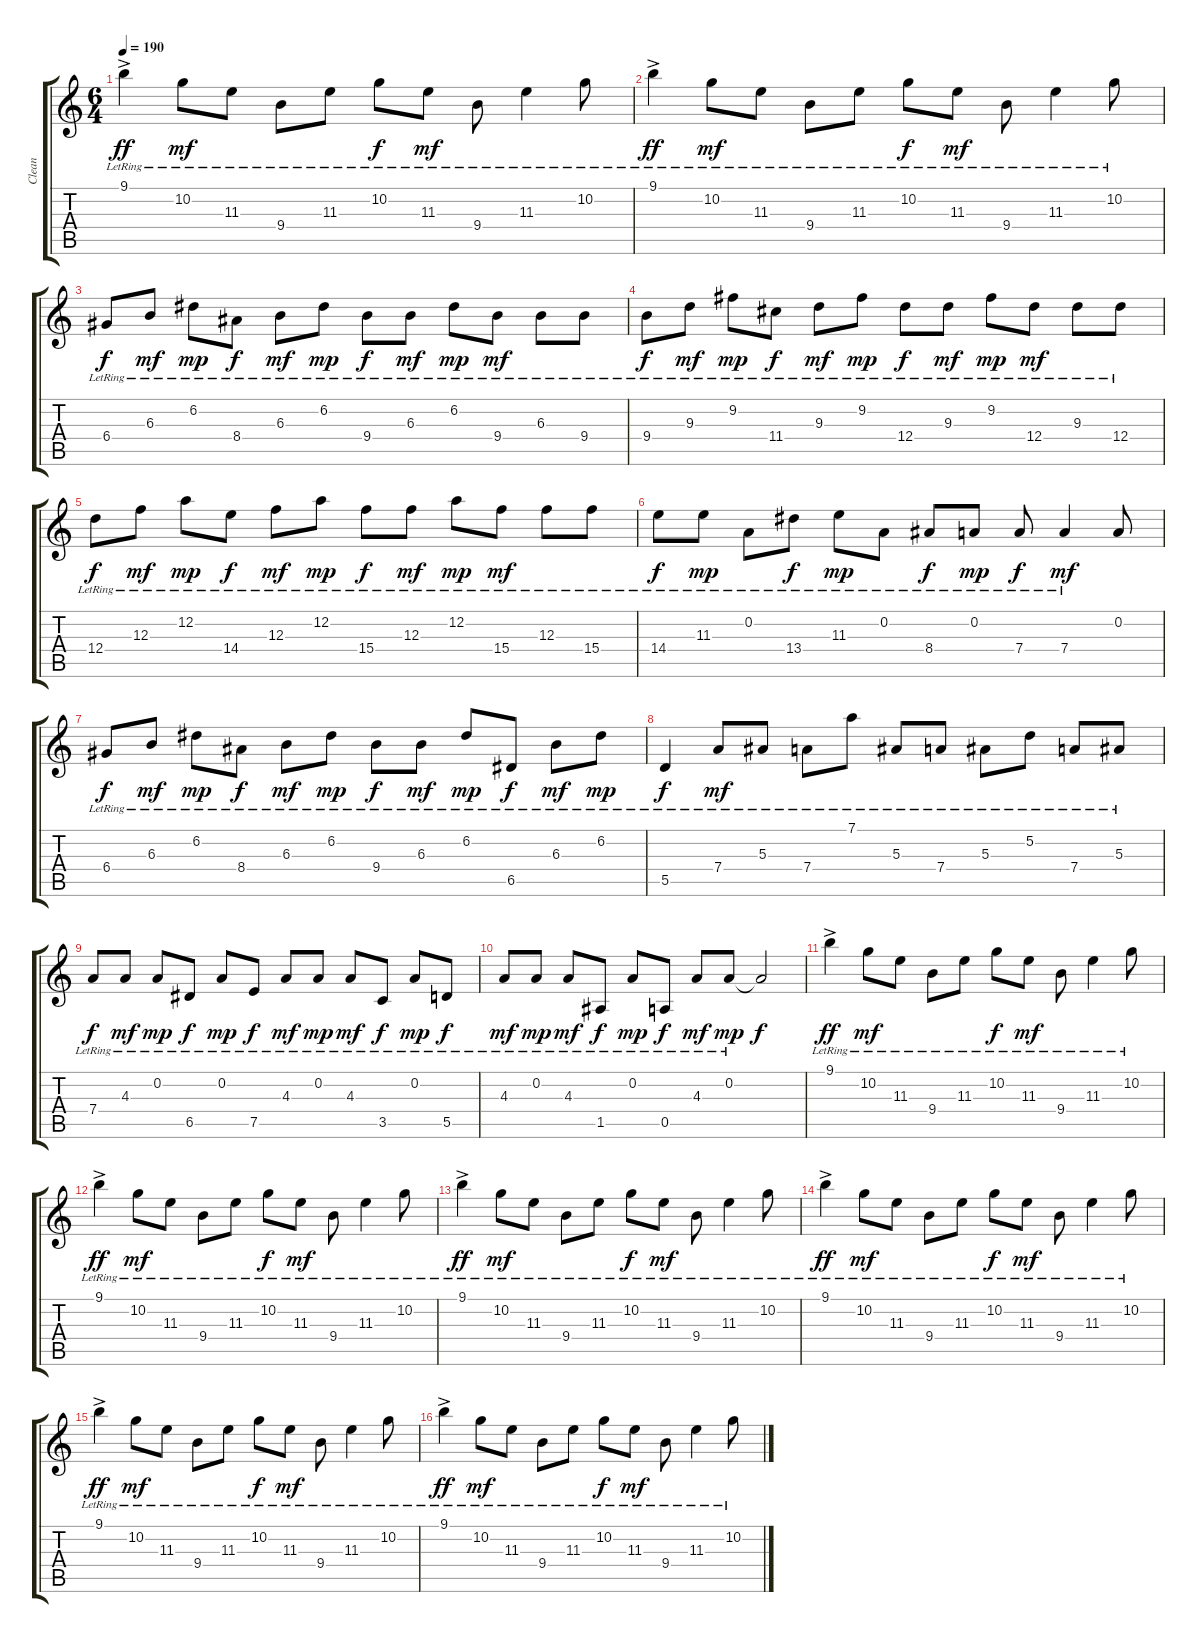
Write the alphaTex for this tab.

\track ("Clean" "Clean") {instrument acousticguitarsteel}
\staff {score tabs}
\tuning (D4 A3 F3 D3 A2 D2) {hide}
\ts (6 4)
\tempo 190
\clef g2
\ks c
9.1{ac lr}.4{dy ff} 10.2{lr}.8{dy mf} 11.3{lr}.8 9.4{lr}.8 11.3{lr}.8 10.2{lr}.8{dy f} 11.3{lr}.8{dy mf} 9.4{lr}.8 11.3{lr}.4 10.2{lr}.8 |
9.1{ac lr}.4{dy ff} 10.2{lr}.8{dy mf} 11.3{lr}.8 9.4{lr}.8 11.3{lr}.8 10.2{lr}.8{dy f} 11.3{lr}.8{dy mf} 9.4{lr}.8 11.3{lr}.4 10.2{lr}.8 |
6.4{lr}.8{dy f} 6.3{lr}.8{dy mf} 6.2{lr}.8{dy mp} 8.4{lr}.8{dy f} 6.3{lr}.8{dy mf} 6.2{lr}.8{dy mp} 9.4{lr}.8{dy f} 6.3{lr}.8{dy mf} 6.2{lr}.8{dy mp} 9.4{lr}.8{dy mf} 6.3{lr}.8 9.4{lr}.8 |
9.4{lr}.8{dy f} 9.3{lr}.8{dy mf} 9.2{lr}.8{dy mp} 11.4{lr}.8{dy f} 9.3{lr}.8{dy mf} 9.2{lr}.8{dy mp} 12.4{lr}.8{dy f} 9.3{lr}.8{dy mf} 9.2{lr}.8{dy mp} 12.4{lr}.8{dy mf} 9.3{lr}.8 12.4{lr}.8 |
12.4{lr}.8{dy f} 12.3{lr}.8{dy mf} 12.2{lr}.8{dy mp} 14.4{lr}.8{dy f} 12.3{lr}.8{dy mf} 12.2{lr}.8{dy mp} 15.4{lr}.8{dy f} 12.3{lr}.8{dy mf} 12.2{lr}.8{dy mp} 15.4{lr}.8{dy mf} 12.3{lr}.8 15.4{lr}.8 |
14.4{lr}.8{dy f} 11.3{lr}.8{dy mp} 0.2{lr}.8 13.4{lr}.8{dy f} 11.3{lr}.8{dy mp} 0.2{lr}.8 8.4{lr}.8{dy f} 0.2{lr}.8{dy mp} 7.4{lr}.8{dy f} 7.4{lr}.4{dy mf} 0.2.8 |
6.4{lr}.8{dy f} 6.3{lr}.8{dy mf} 6.2{lr}.8{dy mp} 8.4{lr}.8{dy f} 6.3{lr}.8{dy mf} 6.2{lr}.8{dy mp} 9.4{lr}.8{dy f} 6.3{lr}.8{dy mf} 6.2{lr}.8{dy mp} 6.5{lr}.8{dy f} 6.3{lr}.8{dy mf} 6.2{lr}.8{dy mp} |
5.5{lr}.4{dy f} 7.4{lr}.8{dy mf} 5.3{lr}.8 7.4{lr}.8 7.1{lr}.8 5.3{lr}.8 7.4{lr}.8 5.3{lr}.8 5.2{lr}.8 7.4{lr}.8 5.3{lr}.8 |
7.4{lr}.8{dy f} 4.3{lr}.8{dy mf} 0.2{lr}.8{dy mp} 6.5{lr}.8{dy f} 0.2{lr}.8{dy mp} 7.5{lr}.8{dy f} 4.3{lr}.8{dy mf} 0.2{lr}.8{dy mp} 4.3{lr}.8{dy mf} 3.5{lr}.8{dy f} 0.2{lr}.8{dy mp} 5.5{lr}.8{dy f} |
4.3{lr}.8{dy mf} 0.2{lr}.8{dy mp} 4.3{lr}.8{dy mf} 1.5{lr}.8{dy f} 0.2{lr}.8{dy mp} 0.5{lr}.8{dy f} 4.3{lr}.8{dy mf} 0.2{lr}.8{dy mp} 0.2{t}.2{dy f} |
9.1{ac lr}.4{dy ff} 10.2{lr}.8{dy mf} 11.3{lr}.8 9.4{lr}.8 11.3{lr}.8 10.2{lr}.8{dy f} 11.3{lr}.8{dy mf} 9.4{lr}.8 11.3{lr}.4 10.2{lr}.8 |
9.1{ac lr}.4{dy ff} 10.2{lr}.8{dy mf} 11.3{lr}.8 9.4{lr}.8 11.3{lr}.8 10.2{lr}.8{dy f} 11.3{lr}.8{dy mf} 9.4{lr}.8 11.3{lr}.4 10.2{lr}.8 |
9.1{ac lr}.4{dy ff} 10.2{lr}.8{dy mf} 11.3{lr}.8 9.4{lr}.8 11.3{lr}.8 10.2{lr}.8{dy f} 11.3{lr}.8{dy mf} 9.4{lr}.8 11.3{lr}.4 10.2{lr}.8 |
9.1{ac lr}.4{dy ff} 10.2{lr}.8{dy mf} 11.3{lr}.8 9.4{lr}.8 11.3{lr}.8 10.2{lr}.8{dy f} 11.3{lr}.8{dy mf} 9.4{lr}.8 11.3{lr}.4 10.2{lr}.8 |
9.1{ac lr}.4{dy ff} 10.2{lr}.8{dy mf} 11.3{lr}.8 9.4{lr}.8 11.3{lr}.8 10.2{lr}.8{dy f} 11.3{lr}.8{dy mf} 9.4{lr}.8 11.3{lr}.4 10.2{lr}.8 |
9.1{ac lr}.4{dy ff} 10.2{lr}.8{dy mf} 11.3{lr}.8 9.4{lr}.8 11.3{lr}.8 10.2{lr}.8{dy f} 11.3{lr}.8{dy mf} 9.4{lr}.8 11.3{lr}.4 10.2{lr}.8
